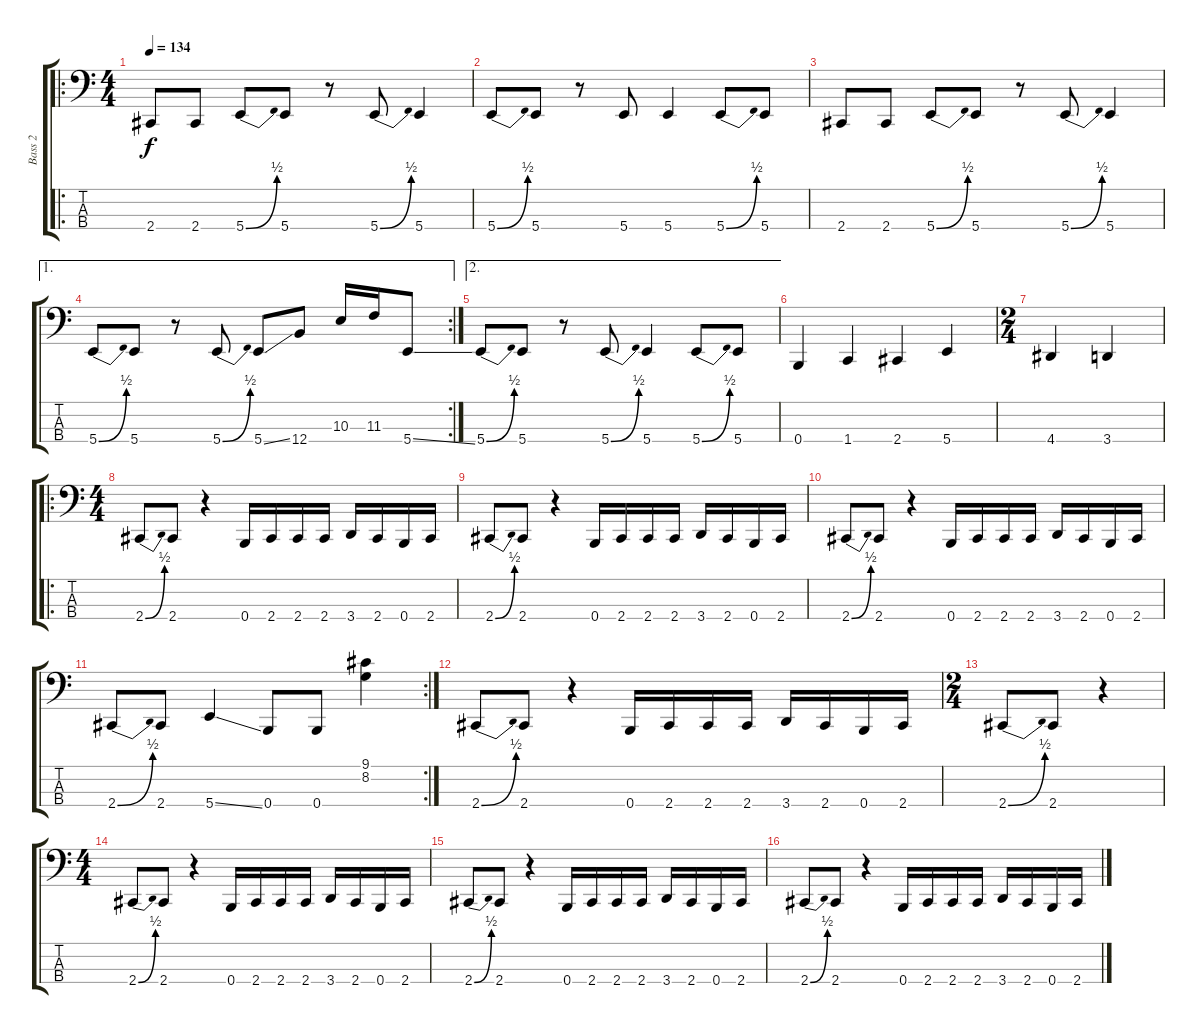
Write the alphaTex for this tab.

\track ("Bass 2" "Bass 2") {instrument electricbasspick}
\staff {score tabs}
\tuning (E2 B1 Gb1 B0) {hide}
\ro
\ts (4 4)
\tempo 134
\clef f4
\ks c
2.4.8{dy f} 2.4.8 5.4{be (bend 0 0 60 2)}.8 5.4.8 r.8 5.4{be (bend 0 0 60 2)}.8 5.4.4 |
5.4{be (bend 0 0 60 2)}.8 5.4.8 r.8 5.4.8 5.4.4 5.4{be (bend 0 0 60 2)}.8 5.4.8 |
2.4.8 2.4.8 5.4{be (bend 0 0 60 2)}.8 5.4.8 r.8 5.4{be (bend 0 0 60 2)}.8 5.4.4 |
\ae 1
\rc 2
5.4{be (bend 0 0 60 2)}.8 5.4.8 r.8 5.4{be (bend 0 0 60 2)}.8 5.4{ss}.8 12.4.8 10.3.16 11.3.16 5.4{ss}.8 |
\ae 2
5.4{be (bend 0 0 60 2)}.8 5.4.8 r.8 5.4{be (bend 0 0 60 2)}.8 5.4.4 5.4{be (bend 0 0 60 2)}.8 5.4.8 |
0.4.4 1.4.4 2.4.4 5.4.4 |
\ts (2 4)
4.4.4 3.4.4 |
\ro
\ts (4 4)
2.4{be (bend 0 0 60 2)}.8 2.4.8 r.4 0.4.16 2.4.16 2.4.16 2.4.16 3.4.16 2.4.16 0.4.16 2.4.16 |
2.4{be (bend 0 0 60 2)}.8 2.4.8 r.4 0.4.16 2.4.16 2.4.16 2.4.16 3.4.16 2.4.16 0.4.16 2.4.16 |
2.4{be (bend 0 0 60 2)}.8 2.4.8 r.4 0.4.16 2.4.16 2.4.16 2.4.16 3.4.16 2.4.16 0.4.16 2.4.16 |
\rc 2
2.4{be (bend 0 0 60 2)}.8 2.4.8 5.4{ss}.4 0.4.8 0.4.8 (9.1 8.2).4 |
2.4{be (bend 0 0 60 2)}.8 2.4.8 r.4 0.4.16 2.4.16 2.4.16 2.4.16 3.4.16 2.4.16 0.4.16 2.4.16 |
\ts (2 4)
2.4{be (bend 0 0 60 2)}.8 2.4.8 r.4 |
\ts (4 4)
2.4{be (bend 0 0 60 2)}.8 2.4.8 r.4 0.4.16 2.4.16 2.4.16 2.4.16 3.4.16 2.4.16 0.4.16 2.4.16 |
2.4{be (bend 0 0 60 2)}.8 2.4.8 r.4 0.4.16 2.4.16 2.4.16 2.4.16 3.4.16 2.4.16 0.4.16 2.4.16 |
2.4{be (bend 0 0 60 2)}.8 2.4.8 r.4 0.4.16 2.4.16 2.4.16 2.4.16 3.4.16 2.4.16 0.4.16 2.4.16
